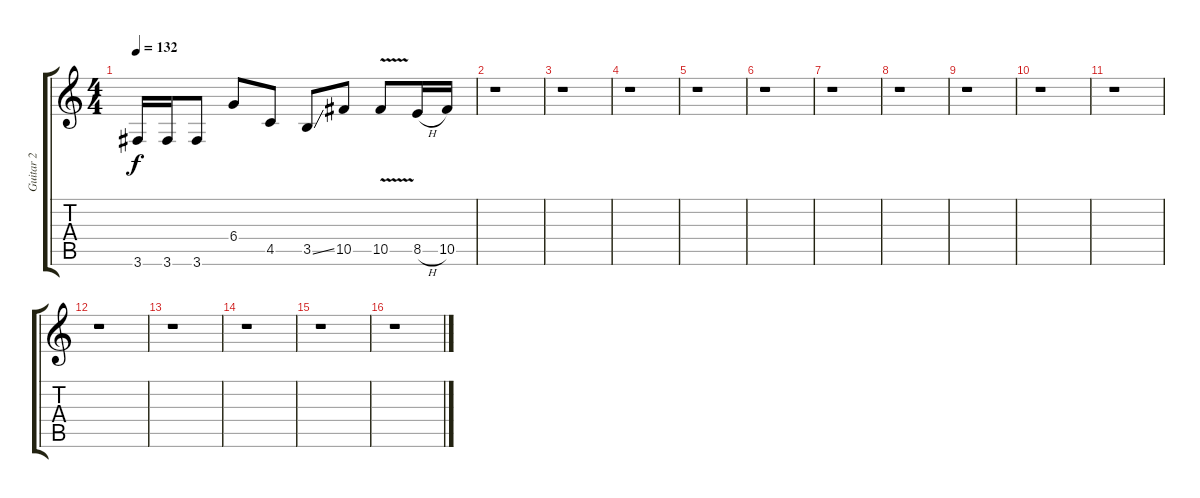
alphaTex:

\track ("Guitar 2" "Guitar 2") {instrument distortionguitar}
\staff {score tabs}
\tuning (Eb4 Bb3 Gb3 Db3 Ab2 Eb2) {hide}
\ts (4 4)
\tempo 132
\clef g2
\ks c
3.6.16{dy f} 3.6.16 3.6.8 6.4.8 4.5.8 3.5{ss}.8 10.5.8 10.5{v}.8 8.5{h}.16 10.5.16 |
r.1 |
r.1 |
r.1 |
r.1 |
r.1 |
r.1 |
r.1 |
r.1 |
r.1 |
r.1 |
r.1 |
r.1 |
r.1 |
r.1 |
r.1
